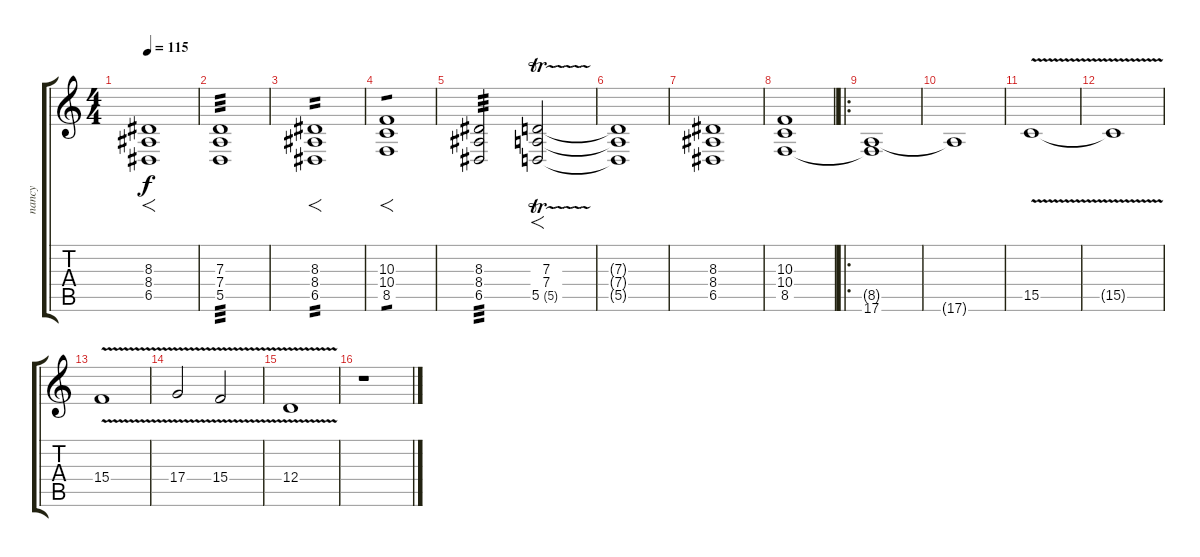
\track ("nancy" "nancy") {instrument choiraahs}
\staff {score tabs}
\tuning (E4 B3 G3 D3 A2 E2) {hide}
\ts (4 4)
\tempo 115
\clef g2
\ks c
(8.3 8.4 6.5).1{f dy f instrument choiraahs} |
(7.3 7.4 5.5).1{tp 3} |
(8.3 8.4 6.5).1{f tp 2} |
(10.3 10.4 8.5).1{f tp 1} |
(8.3 8.4 6.5).2{tp 3} (7.3 7.4 5.5{tr (5 64)}).2{f} |
(7.3{t} 7.4{t} 5.5{t}).1 |
(8.3 8.4 6.5).1 |
(10.3 10.4 8.5).1 |
\ro
(8.5{t} 17.6).1 |
17.6{t}.1 |
15.5{v}.1 |
15.5{t}.1 |
15.4{v}.1 |
17.4{v}.2 15.4{v}.2 |
12.4{v}.1 |
r.1
